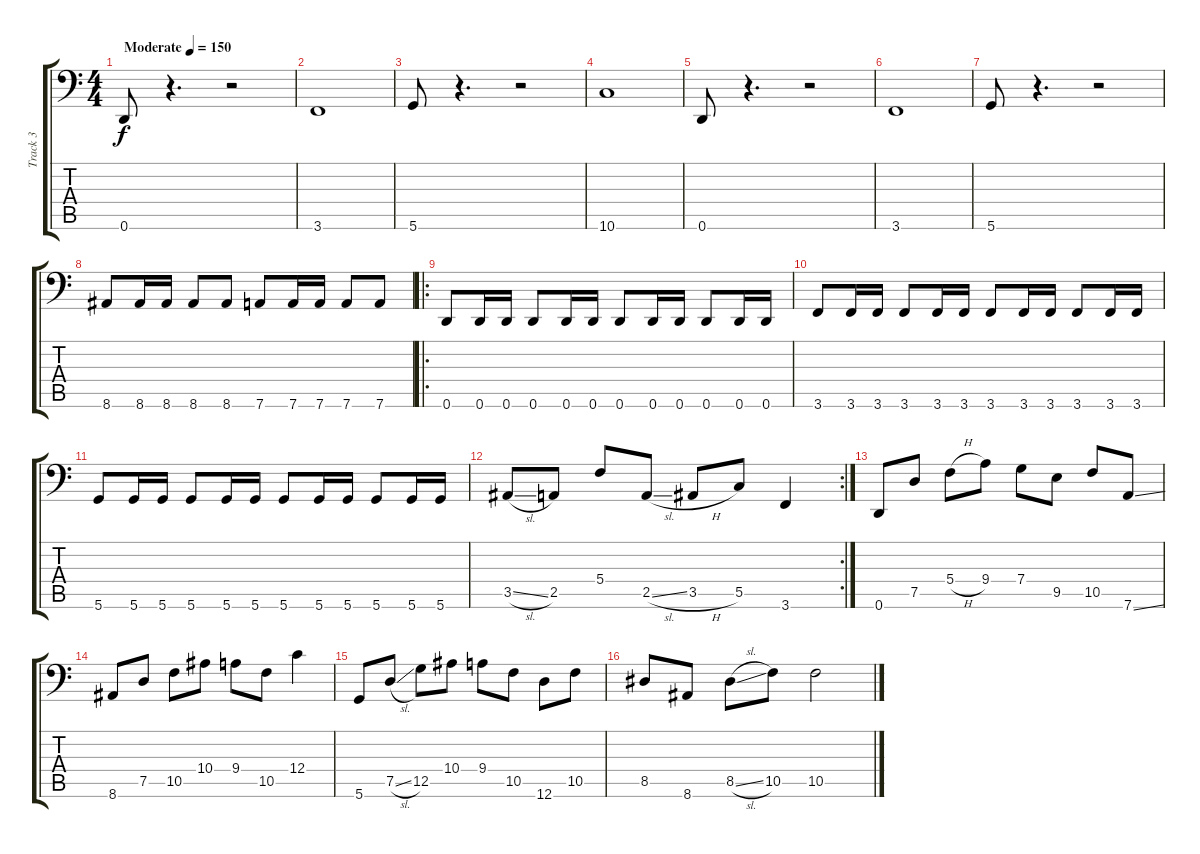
\track ("Track 3" "Track 3") {instrument electricbasspick}
\staff {score tabs}
\tuning (D3 A2 F2 C2 G1 D1) {hide}
\ts (4 4)
\tempo (150 "Moderate")
\clef f4
\ks c
0.6.8{dy f instrument electricbasspick} r.4{d} r.2 |
3.6.1 |
5.6.8 r.4{d} r.2 |
10.6.1 |
0.6.8 r.4{d} r.2 |
3.6.1 |
5.6.8 r.4{d} r.2 |
8.6.8 8.6.16 8.6.16 8.6.8 8.6.8 7.6.8 7.6.16 7.6.16 7.6.8 7.6.8 |
\ro
0.6.8 0.6.16 0.6.16 0.6.8 0.6.16 0.6.16 0.6.8 0.6.16 0.6.16 0.6.8 0.6.16 0.6.16 |
3.6.8 3.6.16 3.6.16 3.6.8 3.6.16 3.6.16 3.6.8 3.6.16 3.6.16 3.6.8 3.6.16 3.6.16 |
5.6.8 5.6.16 5.6.16 5.6.8 5.6.16 5.6.16 5.6.8 5.6.16 5.6.16 5.6.8 5.6.16 5.6.16 |
\rc 2
3.5{sl}.8 2.5.8 5.4.8 2.5{sl}.8 3.5{h}.8 5.5.8 3.6.4 |
0.6.8 7.5.8 5.4{h}.8 9.4.8 7.4.8 9.5.8 10.5.8 7.6{ss}.8 |
8.6.8 7.5.8 10.5.8 10.4.8 9.4.8 10.5.8 12.4.4 |
5.6.8 7.5{sl}.8 12.5.8 10.4.8 9.4.8 10.5.8 12.6.8 10.5.8 |
8.5.8 8.6.8 8.5{sl}.8 10.5.8 10.5.2
